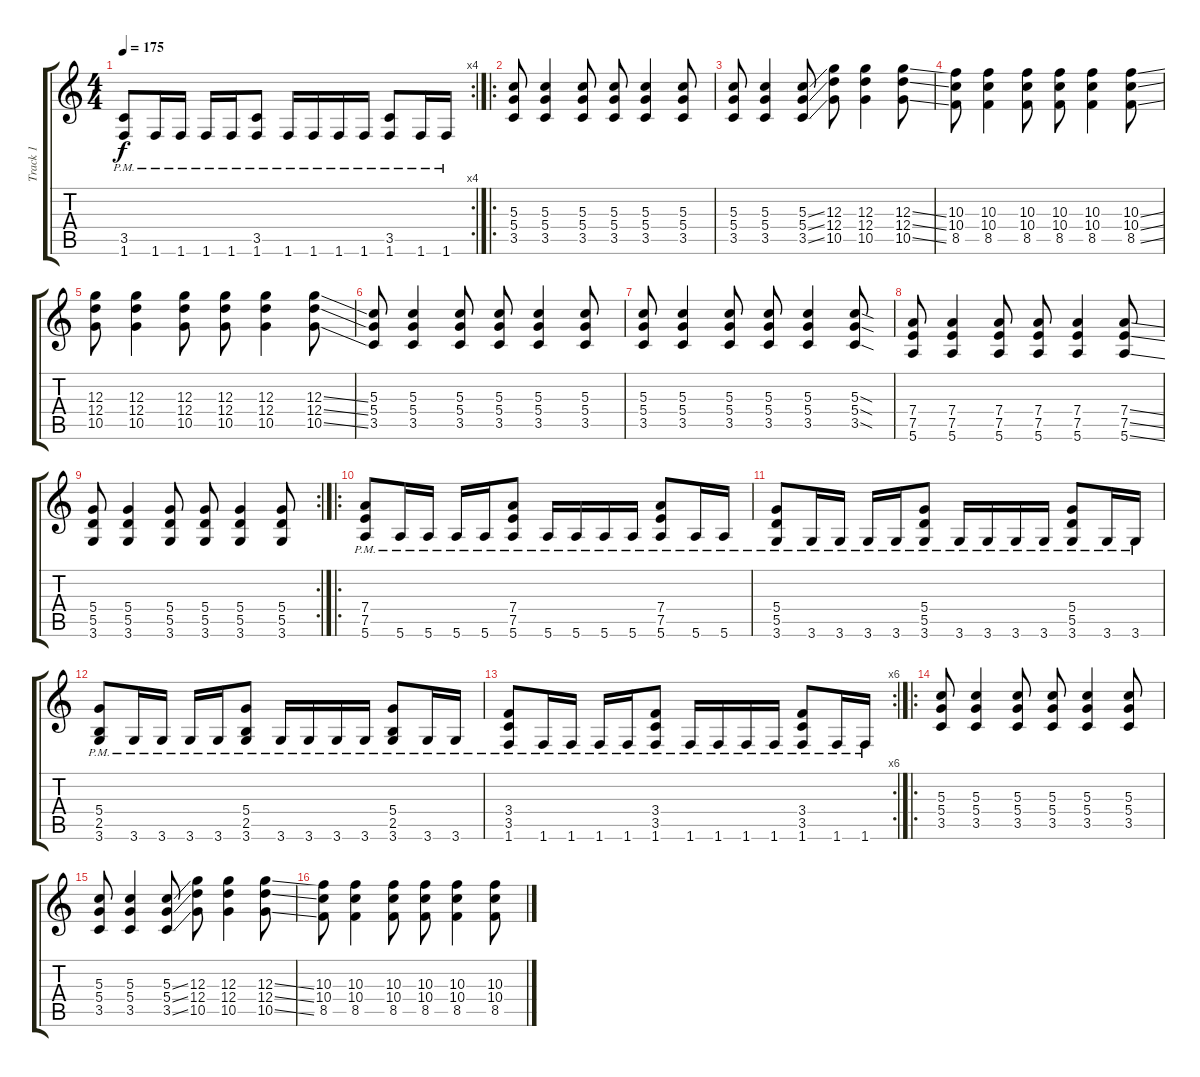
\track ("Track 1" "Track 1") {instrument overdrivenguitar}
\staff {score tabs}
\tuning (E4 B3 G3 D3 A2 E2) {hide}
\rc 4
\ts (4 4)
\tempo 175
\clef g2
\ks c
(3.5{pm} 1.6{pm}).8{dy f} 1.6{pm}.16 1.6{pm}.16 1.6{pm}.16 1.6{pm}.16 (3.5{pm} 1.6{pm}).8 1.6{pm}.16 1.6{pm}.16 1.6{pm}.16 1.6{pm}.16 (3.5{pm} 1.6{pm}).8 1.6{pm}.16 1.6{pm}.16 |
\ro
(5.3 5.4 3.5).8 (5.3 5.4 3.5).4 (5.3 5.4 3.5).8 (5.3 5.4 3.5).8 (5.3 5.4 3.5).4 (5.3 5.4 3.5).8 |
(5.3 5.4 3.5).8 (5.3 5.4 3.5).4 (5.3{ss} 5.4{ss} 3.5{ss}).8 (12.3 12.4 10.5).8 (12.3 12.4 10.5).4 (12.3{ss} 12.4{ss} 10.5{ss}).8 |
(10.3 10.4 8.5).8 (10.3 10.4 8.5).4 (10.3 10.4 8.5).8 (10.3 10.4 8.5).8 (10.3 10.4 8.5).4 (10.3{ss} 10.4{ss} 8.5{ss}).8 |
(12.3 12.4 10.5).8 (12.3 12.4 10.5).4 (12.3 12.4 10.5).8 (12.3 12.4 10.5).8 (12.3 12.4 10.5).4 (12.3{ss} 12.4{ss} 10.5{ss}).8 |
(5.3 5.4 3.5).8 (5.3 5.4 3.5).4 (5.3 5.4 3.5).8 (5.3 5.4 3.5).8 (5.3 5.4 3.5).4 (5.3 5.4 3.5).8 |
(5.3 5.4 3.5).8 (5.3 5.4 3.5).4 (5.3 5.4 3.5).8 (5.3 5.4 3.5).8 (5.3 5.4 3.5).4 (5.3{sod} 5.4{sod} 3.5{sod}).8 |
(7.4 7.5 5.6).8 (7.4 7.5 5.6).4 (7.4 7.5 5.6).8 (7.4 7.5 5.6).8 (7.4 7.5 5.6).4 (7.4{ss} 7.5{ss} 5.6{ss}).8 |
\rc 2
(5.4 5.5 3.6).8 (5.4 5.5 3.6).4 (5.4 5.5 3.6).8 (5.4 5.5 3.6).8 (5.4 5.5 3.6).4 (5.4 5.5 3.6).8 |
\ro
(7.4 7.5 5.6{pm}).8 5.6{pm}.16 5.6{pm}.16 5.6{pm}.16 5.6{pm}.16 (7.4 7.5 5.6{pm}).8 5.6{pm}.16 5.6{pm}.16 5.6{pm}.16 5.6{pm}.16 (7.4 7.5 5.6{pm}).8 5.6{pm}.16 5.6{pm}.16 |
(5.4 5.5 3.6{pm}).8 3.6{pm}.16 3.6{pm}.16 3.6{pm}.16 3.6{pm}.16 (5.4 5.5 3.6{pm}).8 3.6{pm}.16 3.6{pm}.16 3.6{pm}.16 3.6{pm}.16 (5.4 5.5 3.6{pm}).8 3.6{pm}.16 3.6{pm}.16 |
(5.4 2.5 3.6{pm}).8 3.6{pm}.16 3.6{pm}.16 3.6{pm}.16 3.6{pm}.16 (5.4 2.5 3.6{pm}).8 3.6{pm}.16 3.6{pm}.16 3.6{pm}.16 3.6{pm}.16 (5.4 2.5 3.6{pm}).8 3.6{pm}.16 3.6{pm}.16 |
\rc 6
(3.4 3.5 1.6{pm}).8 1.6{pm}.16 1.6{pm}.16 1.6{pm}.16 1.6{pm}.16 (3.4 3.5 1.6{pm}).8 1.6{pm}.16 1.6{pm}.16 1.6{pm}.16 1.6{pm}.16 (3.4 3.5 1.6{pm}).8 1.6{pm}.16 1.6{pm}.16 |
\ro
(5.3 5.4 3.5).8 (5.3 5.4 3.5).4 (5.3 5.4 3.5).8 (5.3 5.4 3.5).8 (5.3 5.4 3.5).4 (5.3 5.4 3.5).8 |
(5.3 5.4 3.5).8 (5.3 5.4 3.5).4 (5.3{ss} 5.4{ss} 3.5{ss}).8 (12.3 12.4 10.5).8 (12.3 12.4 10.5).4 (12.3{ss} 12.4{ss} 10.5{ss}).8 |
(10.3 10.4 8.5).8 (10.3 10.4 8.5).4 (10.3 10.4 8.5).8 (10.3 10.4 8.5).8 (10.3 10.4 8.5).4 (10.3{ss} 10.4{ss} 8.5{ss}).8
